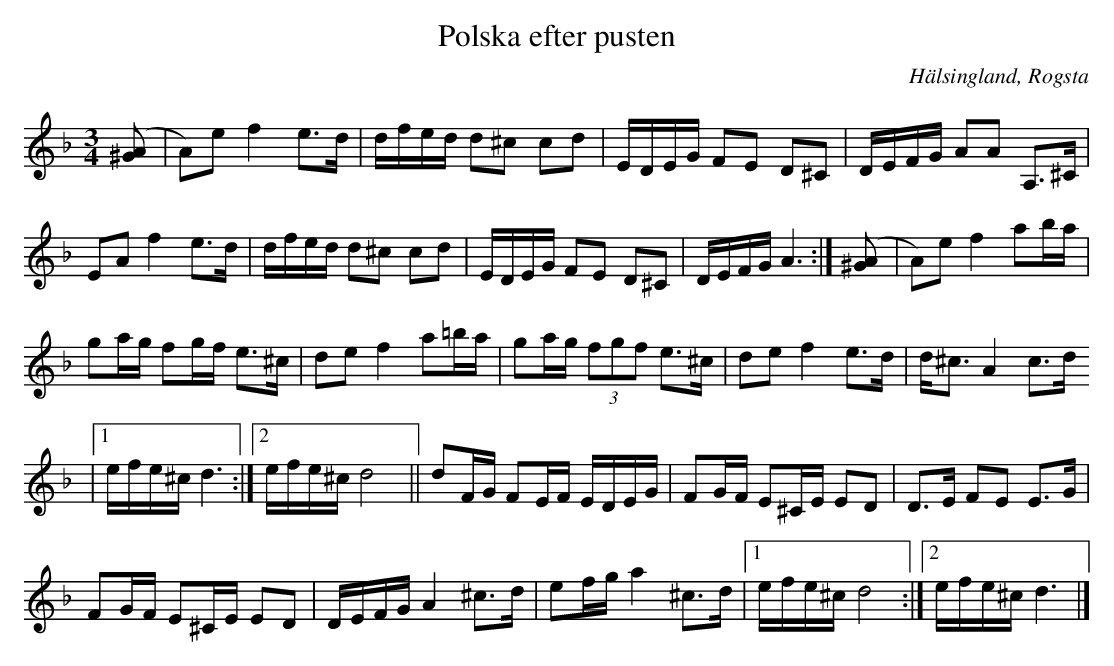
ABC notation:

X:1
T:Polska efter pusten
O:Hälsingland, Rogsta
M:3/4
L:1/8
K:Dm
([^GA] | A)e f2 e>d | d/f/e/d/ d^c cd | E/D/E/G/ FE D^C | D/E/F/G/ AA A,>^C |
EA f2 e>d | d/f/e/d/ d^c cd | E/D/E/G/ FE D^C | D/E/F/G/ A3 :| ([^GA] | A)e f2 ab/a/ |
ga/g/ fg/f/ e>^c | de f2 a=b/a/ | ga/g/ (3fgf e>^c | de f2 e>d | d<^c A2 c>d
|1 e/f/e/^c/ d3 :|2 e/f/e/^c/ d4 || dF/G/ FE/F/ E/D/E/G/ | FG/F/ E^C/E/ ED | D>E FE E>G |
FG/F/ E^C/E/ ED | D/E/F/G/ A2 ^c>d | ef/g/ a2 ^c>d |1 e/f/e/^c/ d4 :|2 e/f/e/^c/ d3 |]
